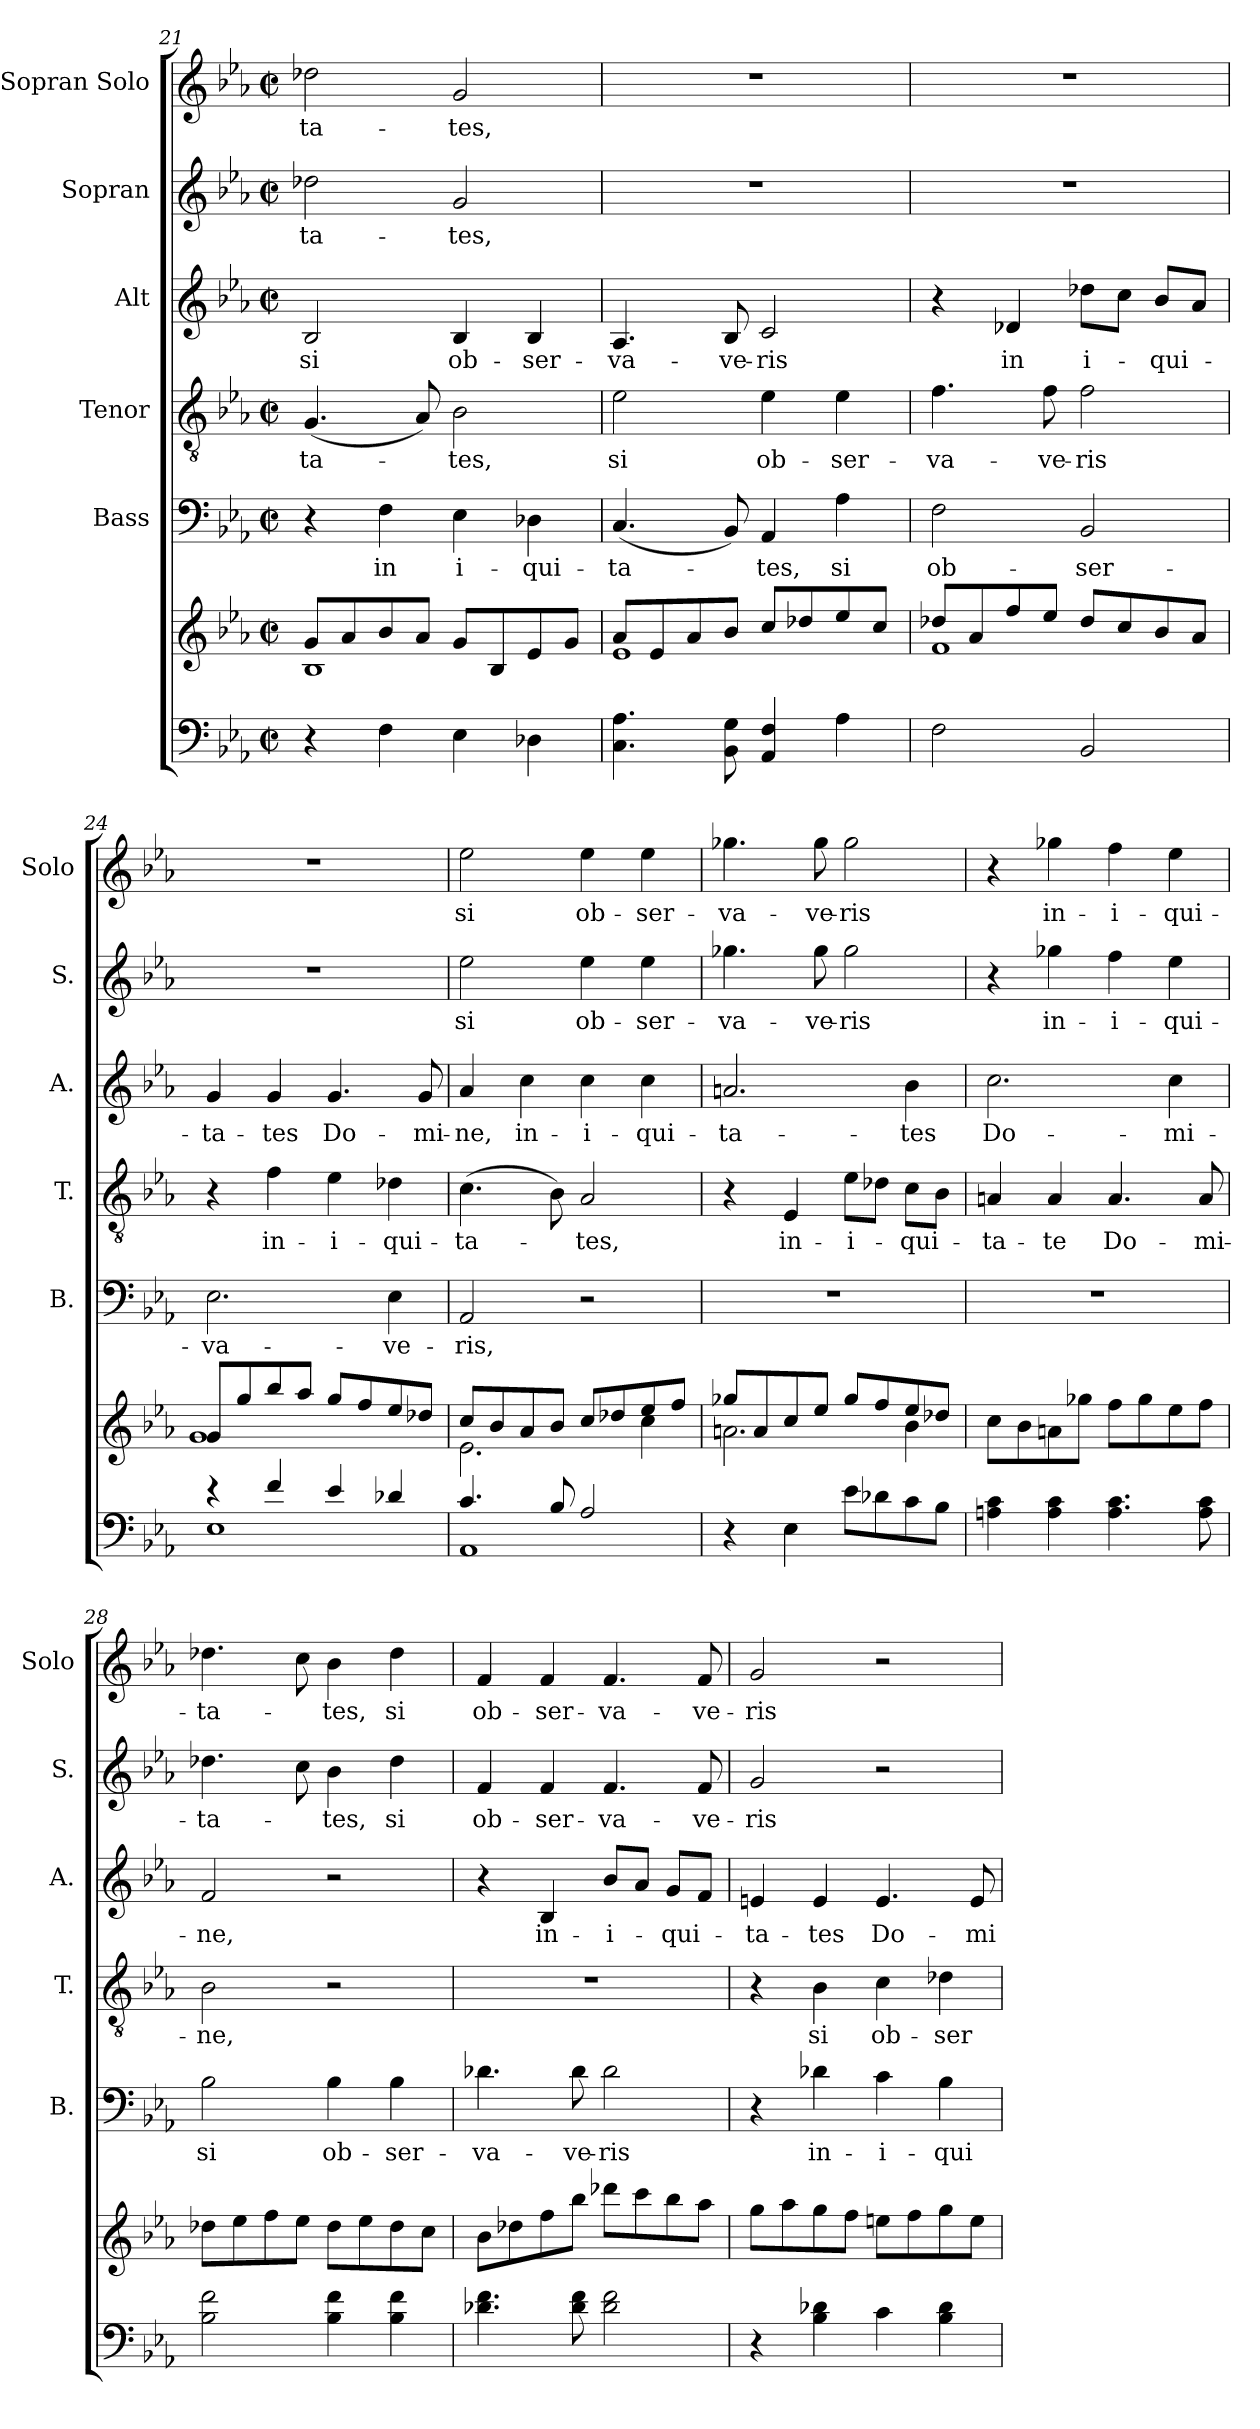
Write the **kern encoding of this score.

**kern	**kern	**kern	**text	**kern	**text	**kern	**text	**kern	**text	**kern	**text
*part6	*part6	*part5	*part5	*part4	*part4	*part3	*part3	*part2	*part2	*part1	*part1
*staff7	*staff6	*staff5	*staff5	*staff4	*staff4	*staff3	*staff3	*staff2	*staff2	*staff1	*staff1
*	*	*I"Bass	*	*I"Tenor	*	*I"Alt	*	*I"Sopran	*	*I"Sopran Solo	*
*	*	*I'B.	*	*I'T.	*	*I'A.	*	*I'S.	*	*I'Solo	*
!!LO:PB:g=z
*clefF4	*clefG2	*clefF4	*	*clefGv2	*	*clefG2	*	*clefG2	*	*clefG2	*
*k[b-e-a-]	*k[b-e-a-]	*k[b-e-a-]	*	*k[b-e-a-]	*	*k[b-e-a-]	*	*k[b-e-a-]	*	*k[b-e-a-]	*
*E-:	*E-:	*E-:	*	*E-:	*	*E-:	*	*E-:	*	*E-:	*
*M2/2	*M2/2	*M2/2	*	*M2/2	*	*M2/2	*	*M2/2	*	*M2/2	*
*met(c|)	*met(c|)	*met(c|)	*	*met(c|)	*	*met(c|)	*	*met(c|)	*	*met(c|)	*
=21	=21	=21	=21	=21	=21	=21	=21	=21	=21	=21	=21
*	*^	*	*	*	*	*	*	*	*	*	*
!	!	!	!	!	!	!LO:LY:b	!	!LO:LY:b	!	!LO:LY:b	!	!LO:LY:b
4r	8g/L	1B-	4r	.	(<4.G/	-ta-	2B-/	si	2dd-X\	-ta-	2dd-X\	-ta-
.	8a-/	.	.	.	.	.	.	.	.	.	.	.
!	!	!	!	!LO:LY:b	!	!	!	!	!	!	!	!
4F\	8b-/	.	4F\	in	.	.	.	.	.	.	.	.
.	8a-/J	.	.	.	8A-/)	.	.	.	.	.	.	.
!	!	!	!	!LO:LY:b	!	!LO:LY:b	!	!LO:LY:b	!	!LO:LY:b	!	!LO:LY:b
4E-\	8g/L	.	4E-\	i-	2B-\	-tes,	4B-/	ob-	2g/	-tes,	2g/	-tes,
.	8B-/	.	.	.	.	.	.	.	.	.	.	.
!	!	!	!	!LO:LY:b	!	!	!	!LO:LY:b	!	!	!	!
4D-X\	8e-/	.	4D-X\	-qui-	.	.	4B-/	-ser-	.	.	.	.
.	8g/J	.	.	.	.	.	.	.	.	.	.	.
=22	=22	=22	=22	=22	=22	=22	=22	=22	=22	=22	=22	=22
!	!	!	!	!LO:LY:b	!	!LO:LY:b	!	!LO:LY:b	!	!	!	!
4.C\ 4.A-\	8a-/L	1e-	(<4.C/	-ta-	2e-\	si	4.A-/	-va-	1r	.	1r	.
.	8e-/	.	.	.	.	.	.	.	.	.	.	.
.	8a-/	.	.	.	.	.	.	.	.	.	.	.
!	!	!	!	!	!	!	!	!LO:LY:b	!	!	!	!
8BB-\ 8G\	8b-/J	.	8BB-/)	.	.	.	8B-/	-ve-	.	.	.	.
!	!	!	!	!LO:LY:b	!	!LO:LY:b	!	!LO:LY:b	!	!	!	!
4AA-/ 4F/	8cc/L	.	4AA-/	-tes,	4e-\	ob-	2c/	-ris	.	.	.	.
.	8dd-X/	.	.	.	.	.	.	.	.	.	.	.
!	!	!	!	!LO:LY:b	!	!LO:LY:b	!	!	!	!	!	!
4A-\	8ee-/	.	4A-\	si	4e-\	-ser-	.	.	.	.	.	.
.	8cc/J	.	.	.	.	.	.	.	.	.	.	.
=23	=23	=23	=23	=23	=23	=23	=23	=23	=23	=23	=23	=23
!	!	!	!	!LO:LY:b	!	!LO:LY:b	!	!	!	!	!	!
2F\	8dd-X/L	1f	2F\	ob-	4.f\	-va-	4r	.	1r	.	1r	.
.	8a-/	.	.	.	.	.	.	.	.	.	.	.
!	!	!	!	!	!	!	!	!LO:LY:b	!	!	!	!
.	8ff/	.	.	.	.	.	4d-X/	in	.	.	.	.
!	!	!	!	!	!	!LO:LY:b	!	!	!	!	!	!
.	8ee-/J	.	.	.	8f\	-ve-	.	.	.	.	.	.
!	!	!	!	!LO:LY:b	!	!LO:LY:b	!	!LO:LY:b	!	!	!	!
2BB-/	8dd-/L	.	2BB-/	-ser-	2f\	-ris	8dd-X\L	i-	.	.	.	.
.	8cc/	.	.	.	.	.	8cc\J	.	.	.	.	.
!	!	!	!	!	!	!	!	!LO:LY:b	!	!	!	!
.	8b-/	.	.	.	.	.	8b-/L	-qui-	.	.	.	.
.	8a-/J	.	.	.	.	.	8a-/J	.	.	.	.	.
=24	=24	=24	=24	=24	=24	=24	=24	=24	=24	=24	=24	=24
*^	*	*	*	*	*	*	*	*	*	*	*	*
!	!	!	!	!	!LO:LY:b	!	!	!	!LO:LY:b	!	!	!	!
4rd	1E-	8g/L	1g	2.E-\	-va-	4r	.	4g/	-ta-	1r	.	1r	.
.	.	8gg/	.	.	.	.	.	.	.	.	.	.	.
!	!	!	!	!	!	!	!LO:LY:b	!	!LO:LY:b	!	!	!	!
4f/	.	8bb-/	.	.	.	4f\	in-	4g/	-tes	.	.	.	.
.	.	8aa-/J	.	.	.	.	.	.	.	.	.	.	.
!	!	!	!	!	!	!	!LO:LY:b	!	!LO:LY:b	!	!	!	!
4e-/	.	8gg/L	.	.	.	4e-\	-i-	4.g/	Do-	.	.	.	.
.	.	8ff/	.	.	.	.	.	.	.	.	.	.	.
!	!	!	!	!	!LO:LY:b	!	!LO:LY:b	!	!	!	!	!	!
4d-X/	.	8ee-/	.	4E-\	-ve-	4d-X\	-qui-	.	.	.	.	.	.
!	!	!	!	!	!	!	!	!	!LO:LY:b	!	!	!	!
.	.	8dd-X/J	.	.	.	.	.	8g/	-mi-	.	.	.	.
=25	=25	=25	=25	=25	=25	=25	=25	=25	=25	=25	=25	=25	=25
!	!	!	!	!	!LO:LY:b	!	!LO:LY:b	!	!LO:LY:b	!	!LO:LY:b	!	!LO:LY:b
4.c/	1AA-	8cc/L	2.e-\	2AA-/	-ris,	(>4.c\	-ta-	4a-/	-ne,	2ee-\	si	2ee-\	si
.	.	8b-/	.	.	.	.	.	.	.	.	.	.	.
!	!	!	!	!	!	!	!	!	!LO:LY:b	!	!	!	!
.	.	8a-/	.	.	.	.	.	4cc\	in-	.	.	.	.
8B-/	.	8b-/J	.	.	.	8B-\)	.	.	.	.	.	.	.
!	!	!	!	!	!	!	!LO:LY:b	!	!LO:LY:b	!	!LO:LY:b	!	!LO:LY:b
2A-/	.	8cc/L	.	2r	.	2A-/	-tes,	4cc\	-i-	4ee-\	ob-	4ee-\	ob-
.	.	8dd-X/	.	.	.	.	.	.	.	.	.	.	.
!	!	!	!	!	!	!	!	!	!LO:LY:b	!	!LO:LY:b	!	!LO:LY:b
.	.	8ee-/	4cc\	.	.	.	.	4cc\	-qui-	4ee-\	-ser-	4ee-\	-ser-
.	.	8ff/J	.	.	.	.	.	.	.	.	.	.	.
*v	*v	*	*	*	*	*	*	*	*	*	*	*	*
!!LO:LB:g=z
=26	=26	=26	=26	=26	=26	=26	=26	=26	=26	=26	=26	=26
!	!	!	!	!	!	!	!	!LO:LY:b	!	!LO:LY:b	!	!LO:LY:b
4r	8gg-X/L	2.an\	1r	.	4r	.	2.an/	-ta-	4.gg-X\	-va-	4.gg-X\	-va-
.	8a/	.	.	.	.	.	.	.	.	.	.	.
!	!	!	!	!	!	!LO:LY:b	!	!	!	!	!	!
4E-\	8cc/	.	.	.	4E-/	in-	.	.	.	.	.	.
!	!	!	!	!	!	!	!	!	!	!LO:LY:b	!	!LO:LY:b
.	8ee-/J	.	.	.	.	.	.	.	8gg-\	-ve-	8gg-\	-ve-
!	!	!	!	!	!	!LO:LY:b	!	!	!	!LO:LY:b	!	!LO:LY:b
8e-\L	8gg-/L	.	.	.	8e-\L	-i-	.	.	2gg-\	-ris	2gg-\	-ris
8d-X\	8ff/	.	.	.	8d-X\J	.	.	.	.	.	.	.
!	!	!	!	!	!	!LO:LY:b	!	!LO:LY:b	!	!	!	!
8c\	8ee-/	4b-\	.	.	8c\L	-qui-	4b-\	-tes	.	.	.	.
8B-\J	8dd-X/J	.	.	.	8B-\J	.	.	.	.	.	.	.
*	*v	*v	*	*	*	*	*	*	*	*	*	*
=27	=27	=27	=27	=27	=27	=27	=27	=27	=27	=27	=27
!	!	!	!	!	!LO:LY:b	!	!LO:LY:b	!	!	!	!
4An\ 4c\	8cc\L	1r	.	4An/	-ta-	2.cc\	Do-	4r	.	4r	.
.	8b-\	.	.	.	.	.	.	.	.	.	.
!	!	!	!	!	!LO:LY:b	!	!	!	!LO:LY:b	!	!LO:LY:b
4A\ 4c\	8an\	.	.	4A/	-te	.	.	4gg-X\	in-	4gg-X\	in-
.	8gg-X\J	.	.	.	.	.	.	.	.	.	.
!	!	!	!	!	!LO:LY:b	!	!	!	!LO:LY:b	!	!LO:LY:b
4.A\ 4.c\	8ff\L	.	.	4.A/	Do-	.	.	4ff\	-i-	4ff\	-i-
.	8gg-\	.	.	.	.	.	.	.	.	.	.
!	!	!	!	!	!	!	!LO:LY:b	!	!LO:LY:b	!	!LO:LY:b
.	8ee-\	.	.	.	.	4cc\	-mi-	4ee-\	-qui-	4ee-\	-qui-
!	!	!	!	!	!LO:LY:b	!	!	!	!	!	!
8A\ 8c\	8ff\J	.	.	8A/	-mi-	.	.	.	.	.	.
=28	=28	=28	=28	=28	=28	=28	=28	=28	=28	=28	=28
!	!	!	!LO:LY:b	!	!LO:LY:b	!	!LO:LY:b	!	!LO:LY:b	!	!LO:LY:b
2B-\ 2f\	8dd-X\L	2B-\	si	2B-\	-ne,	2f/	-ne,	4.dd-X\	-ta-	4.dd-X\	-ta-
.	8ee-\	.	.	.	.	.	.	.	.	.	.
.	8ff\	.	.	.	.	.	.	.	.	.	.
.	8ee-\J	.	.	.	.	.	.	8cc\	.	8cc\	.
!	!	!	!LO:LY:b	!	!	!	!	!	!LO:LY:b	!	!LO:LY:b
4B-\ 4f\	8dd-\L	4B-\	ob-	2r	.	2r	.	4b-\	-tes,	4b-\	-tes,
.	8ee-\	.	.	.	.	.	.	.	.	.	.
!	!	!	!LO:LY:b	!	!	!	!	!	!LO:LY:b	!	!LO:LY:b
4B-\ 4f\	8dd-\	4B-\	-ser-	.	.	.	.	4dd-\	si	4dd-\	si
.	8cc\J	.	.	.	.	.	.	.	.	.	.
=29	=29	=29	=29	=29	=29	=29	=29	=29	=29	=29	=29
!	!	!	!LO:LY:b	!	!	!	!	!	!LO:LY:b	!	!LO:LY:b
4.d-X\ 4.f\	8b-\L	4.d-X\	-va-	1r	.	4r	.	4f/	ob-	4f/	ob-
.	8dd-X\	.	.	.	.	.	.	.	.	.	.
!	!	!	!	!	!	!	!LO:LY:b	!	!LO:LY:b	!	!LO:LY:b
.	8ff\	.	.	.	.	4B-/	in-	4f/	-ser-	4f/	-ser-
!	!	!	!LO:LY:b	!	!	!	!	!	!	!	!
8d-\ 8f\	8bb-\J	8d-\	-ve-	.	.	.	.	.	.	.	.
!	!	!	!LO:LY:b	!	!	!	!LO:LY:b	!	!LO:LY:b	!	!LO:LY:b
2d-\ 2f\	8ddd-X\L	2d-\	-ris	.	.	8b-/L	-i-	4.f/	-va-	4.f/	-va-
.	8ccc\	.	.	.	.	8a-/J	.	.	.	.	.
!	!	!	!	!	!	!	!LO:LY:b	!	!	!	!
.	8bb-\	.	.	.	.	8g/L	-qui-	.	.	.	.
!	!	!	!	!	!	!	!	!	!LO:LY:b	!	!LO:LY:b
.	8aa-\J	.	.	.	.	8f/J	.	8f/	-ve-	8f/	-ve-
=30	=30	=30	=30	=30	=30	=30	=30	=30	=30	=30	=30
!	!	!	!	!	!	!	!LO:LY:b	!	!LO:LY:b	!	!LO:LY:b
4r	8gg\L	4r	.	4r	.	4en/	-ta-	2g/	-ris	2g/	-ris
.	8aa-\	.	.	.	.	.	.	.	.	.	.
!	!	!	!LO:LY:b	!	!LO:LY:b	!	!LO:LY:b	!	!	!	!
4B-\ 4d-X\	8gg\	4d-X\	in-	4B-\	si	4e/	-tes	.	.	.	.
.	8ff\J	.	.	.	.	.	.	.	.	.	.
!	!	!	!LO:LY:b	!	!LO:LY:b	!	!LO:LY:b	!	!	!	!
4c\	8een\L	4c\	-i-	4c\	ob-	4.e/	Do-	2r	.	2r	.
.	8ff\	.	.	.	.	.	.	.	.	.	.
!	!	!	!LO:LY:b	!	!LO:LY:b	!	!	!	!	!	!
4B-\ 4d-\	8gg\	4B-\	-qui-	4d-X\	-ser-	.	.	.	.	.	.
!	!	!	!	!	!	!	!LO:LY:b	!	!	!	!
.	8ee\J	.	.	.	.	8e/	-mi-	.	.	.	.
=	=	=	=	=	=	=	=	=	=	=	=
*-	*-	*-	*-	*-	*-	*-	*-	*-	*-	*-	*-
